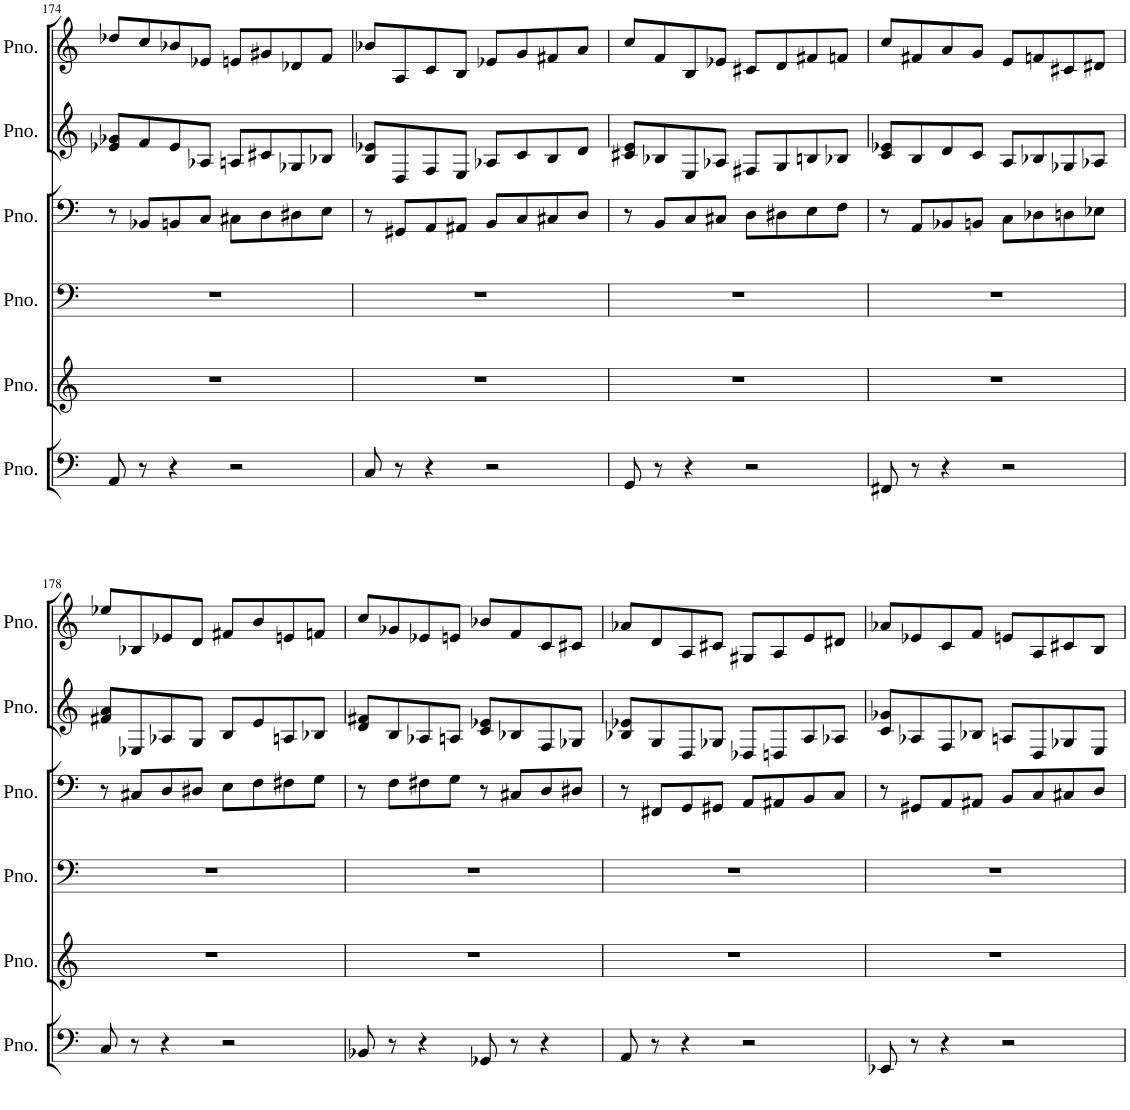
**kern	**kern	**kern	**kern	**kern	**kern
*part6	*part5	*part4	*part3	*part2	*part1
*staff6	*staff5	*staff4	*staff3	*staff2	*staff1
*I"Piano	*I"Piano	*I"Piano	*I"Piano	*I"Piano	*I"Piano
*I'Pno.	*I'Pno.	*I'Pno.	*I'Pno.	*I'Pno.	*I'Pno.
!!LO:PB:g=z
*clefF4	*clefG2	*clefF4	*clefF4	*clefG2	*clefG2
*k[]	*k[]	*k[]	*k[]	*k[]	*k[]
*M4/4	*M4/4	*M4/4	*M4/4	*M4/4	*M4/4
=174	=174	=174	=174	=174	=174
8AA/	1r	1r	8r	8e-X/ 8g-X/L	8dd-X/L
8r	.	.	8BB-X/L	8f/	8cc/
4r	.	.	8BBn/	8e-/	8b-X/
.	.	.	8C/J	8A-X/J	8e-X/J
2r	.	.	8C#X\L	8An/L	8en/L
.	.	.	8D\	8c#X/	8g#X/
.	.	.	8D#X\	8G-X/	8d-X/
.	.	.	8E\J	8B-X/J	8f/J
=175	=175	=175	=175	=175	=175
8C/	1r	1r	8r	8B/ 8e-X/L	8b-X/L
8r	.	.	8GG#X/L	8D/	8A/
4r	.	.	8AA/	8F/	8c/
.	.	.	8AA#X/J	8E/J	8B/J
2r	.	.	8BB/L	8A-X/L	8e-X/L
.	.	.	8C/	8c/	8g/
.	.	.	8C#X/	8B/	8f#X/
.	.	.	8D/J	8d/J	8a/J
=176	=176	=176	=176	=176	=176
8GG/	1r	1r	8r	8c#X/ 8e/L	8cc/L
8r	.	.	8BB/L	8B-X/	8f/
4r	.	.	8C/	8E/	8B/
.	.	.	8C#X/J	8A-X/J	8e-X/J
2r	.	.	8D\L	8F#X/L	8c#X/L
.	.	.	8D#X\	8G/	8d/
.	.	.	8E\	8Bn/	8f#X/
.	.	.	8F\J	8B-X/J	8fn/J
=177	=177	=177	=177	=177	=177
8FF#X/	1r	1r	8r	8c/ 8e-X/L	8cc/L
8r	.	.	8AA/L	8B/	8f#X/
4r	.	.	8BB-X/	8d/	8a/
.	.	.	8BBn/J	8c/J	8g/J
2r	.	.	8C\L	8A/L	8e/L
.	.	.	8D-X\	8B-X/	8fn/
.	.	.	8Dn\	8G-X/	8c#X/
.	.	.	8E-X\J	8A-X/J	8d#X/J
!!LO:LB:g=z
=178	=178	=178	=178	=178	=178
8C/	1r	1r	8r	8f#X/ 8a/L	8ee-X/L
8r	.	.	8C#X/L	8E-X/	8B-X/
4r	.	.	8D/	8A-X/	8e-X/
.	.	.	8D#X/J	8G/J	8d/J
2r	.	.	8E\L	8B/L	8f#X/L
.	.	.	8F\	8e/	8b/
.	.	.	8F#X\	8An/	8en/
.	.	.	8G\J	8B-X/J	8fn/J
=179	=179	=179	=179	=179	=179
8BB-X/	1r	1r	8r	8d/ 8f#X/L	8cc/L
8r	.	.	8F\L	8B/	8g-X/
4r	.	.	8F#X\	8A-X/	8e-X/
.	.	.	8G\J	8An/J	8en/J
8GG-X/	.	.	8r	8c/ 8e-X/L	8b-X/L
8r	.	.	8C#X/L	8B-X/	8f/
4r	.	.	8D/	8F/	8c/
.	.	.	8D#X/J	8G-X/J	8c#X/J
=180	=180	=180	=180	=180	=180
8AA/	1r	1r	8r	8B-X/ 8e-X/L	8a-X/L
8r	.	.	8FF#X/L	8G/	8d/
4r	.	.	8GG/	8D/	8A/
.	.	.	8GG#X/J	8G-X/J	8c#X/J
2r	.	.	8AA/L	8D-X/L	8G#X/L
.	.	.	8AA#X/	8Dn/	8A/
.	.	.	8BB/	8A/	8e/
.	.	.	8C/J	8A-X/J	8d#X/J
=181	=181	=181	=181	=181	=181
8EE-X/	1r	1r	8r	8c/ 8g-X/L	8a-X/L
8r	.	.	8GG#X/L	8A-X/	8e-X/
4r	.	.	8AA/	8F/	8c/
.	.	.	8AA#X/J	8B-X/J	8f/J
2r	.	.	8BB/L	8An/L	8en/L
.	.	.	8C/	8D/	8A/
.	.	.	8C#X/	8G-X/	8c#X/
.	.	.	8D/J	8E/J	8B/J
=	=	=	=	=	=
*-	*-	*-	*-	*-	*-
